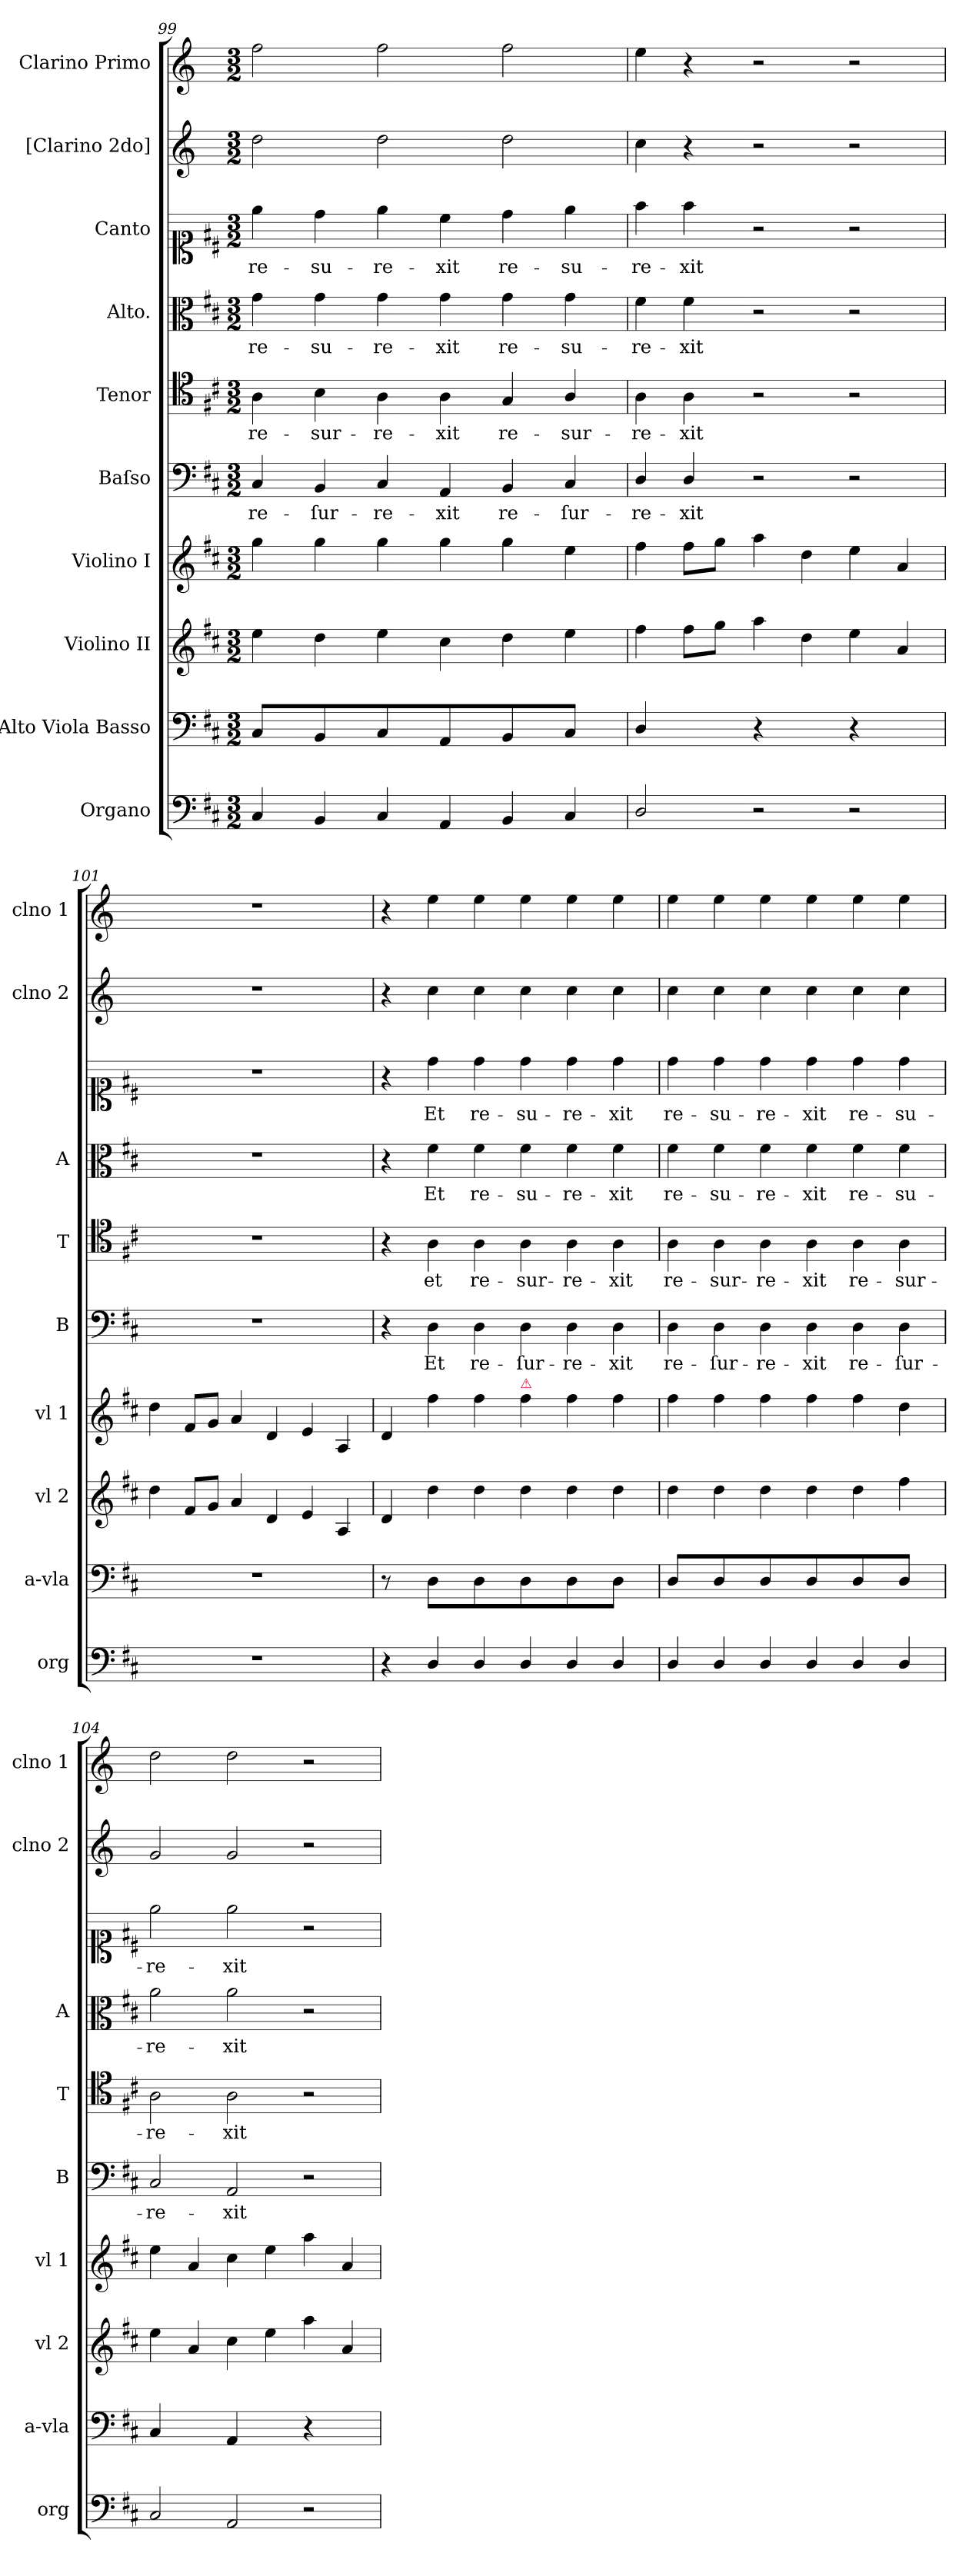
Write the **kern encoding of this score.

**kern	**kern	**kern	**kern	**kern	**text	**kern	**text	**kern	**text	**kern	**text	**kern	**kern
*part10	*part9	*part8	*part7	*part6	*part6	*part5	*part5	*part4	*part4	*part3	*part3	*part2	*part1
*staff10	*staff9	*staff8	*staff7	*staff6	*staff6	*staff5	*staff5	*staff4	*staff4	*staff3	*staff3	*staff2	*staff1
*I"Organo	*I"Alto Viola Basso	*I"Violino II	*I"Violino I	*I"Baſso	*	*I"Tenor	*	*I"Alto.	*	*I"Canto	*	*I"[Clarino 2do]	*I"Clarino Primo
*I'org	*I'a-vla	*I'vl 2	*I'vl 1	*I'B	*	*I'T	*	*I'A	*	*	*	*I'clno 2	*I'clno 1
*clefF4	*clefF4	*clefG2	*clefG2	*clefF4	*	*clefC4	*	*clefC3	*	*clefC1	*	*clefG2	*clefG2
*	*	*	*	*	*	*	*	*	*	*	*	*ITrd-1c-2	*ITrd-1c-2
*k[f#c#]	*k[f#c#]	*k[f#c#]	*k[f#c#]	*k[f#c#]	*	*k[f#c#]	*	*k[f#c#]	*	*k[f#c#]	*	*k[f#c#]	*k[f#c#]
*	*	*	*	*	*	*	*	*	*	*	*	*D:	*D:
*M3/2	*M3/2	*M3/2	*M3/2	*M3/2	*	*M3/2	*	*M3/2	*	*M3/2	*	*M3/2	*M3/2
=99	=99	=99	=99	=99	=99	=99	=99	=99	=99	=99	=99	=99	=99
!	!	!	!	!	!LO:LY:i	!	!LO:LY:i	!	!	!	!LO:LY:i	!	!
4C#/	8C#/L	4ee\	4gg\	4C#/	re-	4A\	re-	4g\	re-	4ee\	re-	2ee\	2gg\
.	8ryy	.	.	.	.	.	.	.	.	.	.	.	.
!	!	!	!	!	!LO:LY:i	!	!LO:LY:i	!	!	!	!LO:LY:i	!	!
4BB/	8BB/	4dd\	4gg\	4BB/	-ſur-	4B\	-sur-	4g\	-su-	4dd\	-su-	.	.
.	8ryy	.	.	.	.	.	.	.	.	.	.	.	.
!	!	!	!	!	!LO:LY:i	!	!LO:LY:i	!	!	!	!LO:LY:i	!	!
4C#/	8C#/	4ee\	4gg\	4C#/	-re-	4A\	-re-	4g\	-re-	4ee\	-re-	2ee\	2gg\
.	8ryy	.	.	.	.	.	.	.	.	.	.	.	.
!	!	!	!	!	!LO:LY:i	!	!LO:LY:i	!	!	!	!LO:LY:i	!	!
4AA/	8AA/	4cc#\	4gg\	4AA/	-xit	4A\	-xit	4g\	-xit	4cc#\	-xit	.	.
.	8ryy	.	.	.	.	.	.	.	.	.	.	.	.
!	!	!	!	!	!LO:LY:i	!	!LO:LY:i	!	!LO:LY:i	!	!LO:LY:i	!	!
4BB/	8BB/	4dd\	4gg\	4BB/	re-	4G/	re-	4g\	re-	4dd\	re-	2ee\	2gg\
.	8ryy	.	.	.	.	.	.	.	.	.	.	.	.
!	!	!	!	!	!LO:LY:i	!	!LO:LY:i	!	!LO:LY:i	!	!LO:LY:i	!	!
4C#/	8C#/J	4ee\	4ee\	4C#/	-ſur-	4A/	-sur-	4g\	-su-	4ee\	-su-	.	.
.	8ryy	.	.	.	.	.	.	.	.	.	.	.	.
=100	=100	=100	=100	=100	=100	=100	=100	=100	=100	=100	=100	=100	=100
!	!	!	!	!	!LO:LY:i	!	!LO:LY:i	!	!LO:LY:i	!	!LO:LY:i	!	!
2D/	4D/	4ff#\	4ff#\	4D/	-re-	4A\	-re-	4f#\	-re-	4ff#\	-re-	4dd\	4ff#\
!	!	!	!	!	!LO:LY:i	!	!LO:LY:i	!	!LO:LY:i	!	!LO:LY:i	!	!
.	4ryy	8ff#\L	8ff#\L	4D/	-xit	4A\	-xit	4f#\	-xit	4ff#\	-xit	4r	4r
.	.	8gg\J	8gg\J	.	.	.	.	.	.	.	.	.	.
=-	=-	=-	=-	=-	=-	=-	=-	=-	=-	=-	=-	=-	=-
2r	4r	4aa\	4aa\	2r	.	2r	.	2r	.	2r	.	2r	2r
.	4ryy	4dd\	4dd\	.	.	.	.	.	.	.	.	.	.
2r	4r	4ee\	4ee\	2r	.	2r	.	2r	.	2r	.	2r	2r
.	4ryy	4a/	4a/	.	.	.	.	.	.	.	.	.	.
=101	=101	=101	=101	=101	=101	=101	=101	=101	=101	=101	=101	=101	=101
1.r	1.r	4dd\	4dd\	1.r	.	1.r	.	1.r	.	1.r	.	1.r	1.r
.	.	8f#/L	8f#/L	.	.	.	.	.	.	.	.	.	.
.	.	8g/J	8g/J	.	.	.	.	.	.	.	.	.	.
.	.	4a/	4a/	.	.	.	.	.	.	.	.	.	.
.	.	4d/	4d/	.	.	.	.	.	.	.	.	.	.
.	.	4e/	4e/	.	.	.	.	.	.	.	.	.	.
.	.	4A/	4A/	.	.	.	.	.	.	.	.	.	.
=102	=102	=102	=102	=102	=102	=102	=102	=102	=102	=102	=102	=102	=102
4r	8r	4d/	4d/	4r	.	4r	.	4r	.	4r	.	4r	4r
.	8ryy	.	.	.	.	.	.	.	.	.	.	.	.
!	!	!	!	!	!LO:LY:i	!	!	!	!	!	!LO:LY:i	!	!
4D/	8D\L	4dd\	4ff#\	4D\	Et	4A\	et	4f#\	Et	4dd\	Et	4dd\	4ff#\
.	8ryy	.	.	.	.	.	.	.	.	.	.	.	.
!	!	!	!	!	!LO:LY:i	!	!	!	!	!	!LO:LY:i	!	!
4D/	8D\	4dd\	4ff#\	4D\	re-	4A\	re-	4f#\	re-	4dd\	re-	4dd\	4ff#\
.	8ryy	.	.	.	.	.	.	.	.	.	.	.	.
!	!	!	!LO:TX:a:color=crimson:t=⚠	!	!	!	!	!	!	!	!	!	!
!	!	!	!	!	!LO:LY:i	!	!	!	!	!	!LO:LY:i	!	!
4D/	8D\	4dd\	4ff#\	4D\	-ſur-	4A\	-sur-	4f#\	-su-	4dd\	-su-	4dd\	4ff#\
.	8ryy	.	.	.	.	.	.	.	.	.	.	.	.
!	!	!	!	!	!LO:LY:i	!	!	!	!	!	!LO:LY:i	!	!
4D/	8D\	4dd\	4ff#\	4D\	-re-	4A\	-re-	4f#\	-re-	4dd\	-re-	4dd\	4ff#\
.	8ryy	.	.	.	.	.	.	.	.	.	.	.	.
!	!	!	!	!	!LO:LY:i	!	!	!	!	!	!LO:LY:i	!	!
4D/	8D\J	4dd\	4ff#\	4D\	-xit	4A\	-xit	4f#\	-xit	4dd\	-xit	4dd\	4ff#\
.	8ryy	.	.	.	.	.	.	.	.	.	.	.	.
=103	=103	=103	=103	=103	=103	=103	=103	=103	=103	=103	=103	=103	=103
!	!	!	!	!	!LO:LY:i	!	!LO:LY:i	!	!	!	!LO:LY:i	!	!
4D/	8D/L	4dd\	4ff#\	4D\	re-	4A\	re-	4f#\	re-	4dd\	re-	4dd\	4ff#\
.	8ryy	.	.	.	.	.	.	.	.	.	.	.	.
!	!	!	!	!	!LO:LY:i	!	!LO:LY:i	!	!	!	!LO:LY:i	!	!
4D/	8D/	4dd\	4ff#\	4D\	-ſur-	4A\	-sur-	4f#\	-su-	4dd\	-su-	4dd\	4ff#\
.	8ryy	.	.	.	.	.	.	.	.	.	.	.	.
!	!	!	!	!	!LO:LY:i	!	!LO:LY:i	!	!	!	!LO:LY:i	!	!
4D/	8D/	4dd\	4ff#\	4D\	-re-	4A\	-re-	4f#\	-re-	4dd\	-re-	4dd\	4ff#\
.	8ryy	.	.	.	.	.	.	.	.	.	.	.	.
!	!	!	!	!	!LO:LY:i	!	!LO:LY:i	!	!	!	!LO:LY:i	!	!
4D/	8D/	4dd\	4ff#\	4D\	-xit	4A\	-xit	4f#\	-xit	4dd\	-xit	4dd\	4ff#\
.	8ryy	.	.	.	.	.	.	.	.	.	.	.	.
!	!	!	!	!	!LO:LY:i	!	!LO:LY:i	!	!LO:LY:i	!	!LO:LY:i	!	!
4D/	8D/	4dd\	4ff#\	4D\	re-	4A\	re-	4f#\	re-	4dd\	re-	4dd\	4ff#\
.	8ryy	.	.	.	.	.	.	.	.	.	.	.	.
!	!	!	!	!	!LO:LY:i	!	!LO:LY:i	!	!LO:LY:i	!	!LO:LY:i	!	!
4D/	8D/J	4ff#\	4dd\	4D\	-ſur-	4A\	-sur-	4f#\	-su-	4dd\	-su-	4dd\	4ff#\
.	8ryy	.	.	.	.	.	.	.	.	.	.	.	.
=104	=104	=104	=104	=104	=104	=104	=104	=104	=104	=104	=104	=104	=104
!	!	!	!	!	!LO:LY:i	!	!LO:LY:i	!	!LO:LY:i	!	!LO:LY:i	!	!
2C#/	4C#/	4ee\	4ee\	2C#/	-re-	2A\	-re-	2a\	-re-	2ee\	-re-	2a/	2ee\
.	4ryy	4a/	4a/	.	.	.	.	.	.	.	.	.	.
!	!	!	!	!	!LO:LY:i	!	!LO:LY:i	!	!LO:LY:i	!	!LO:LY:i	!	!
2AA/	4AA/	4cc#\	4cc#\	2AA/	-xit	2A\	-xit	2a\	-xit	2ee\	-xit	2a/	2ee\
.	4ryy	4ee\	4ee\	.	.	.	.	.	.	.	.	.	.
2r	4r	4aa\	4aa\	2r	.	2r	.	2r	.	2r	.	2r	2r
.	4ryy	4a/	4a/	.	.	.	.	.	.	.	.	.	.
=	=	=	=	=	=	=	=	=	=	=	=	=	=
*-	*-	*-	*-	*-	*-	*-	*-	*-	*-	*-	*-	*-	*-
